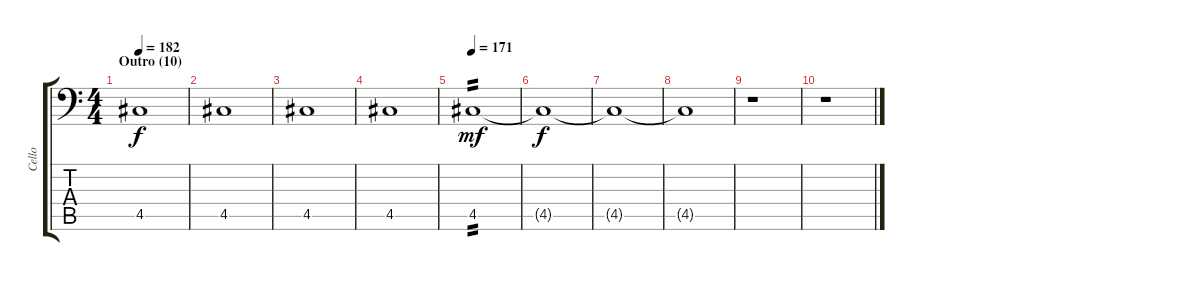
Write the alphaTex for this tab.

\track ("Cello" "Cello") {instrument cello}
\staff {score tabs}
\tuning (E4 B3 G3 D3 A2 E1) {hide}
\ts (4 4)
\section ("" "Outro (10)")
\tempo 182
\clef f4
\ks c
4.5.1{dy f} |
4.5.1 |
4.5.1 |
4.5.1 |
\tempo 171
4.5.1{tp 2 dy mf} |
4.5{t}.1{dy f} |
4.5{t}.1 |
4.5{t}.1 |
r.1 |
r.1
